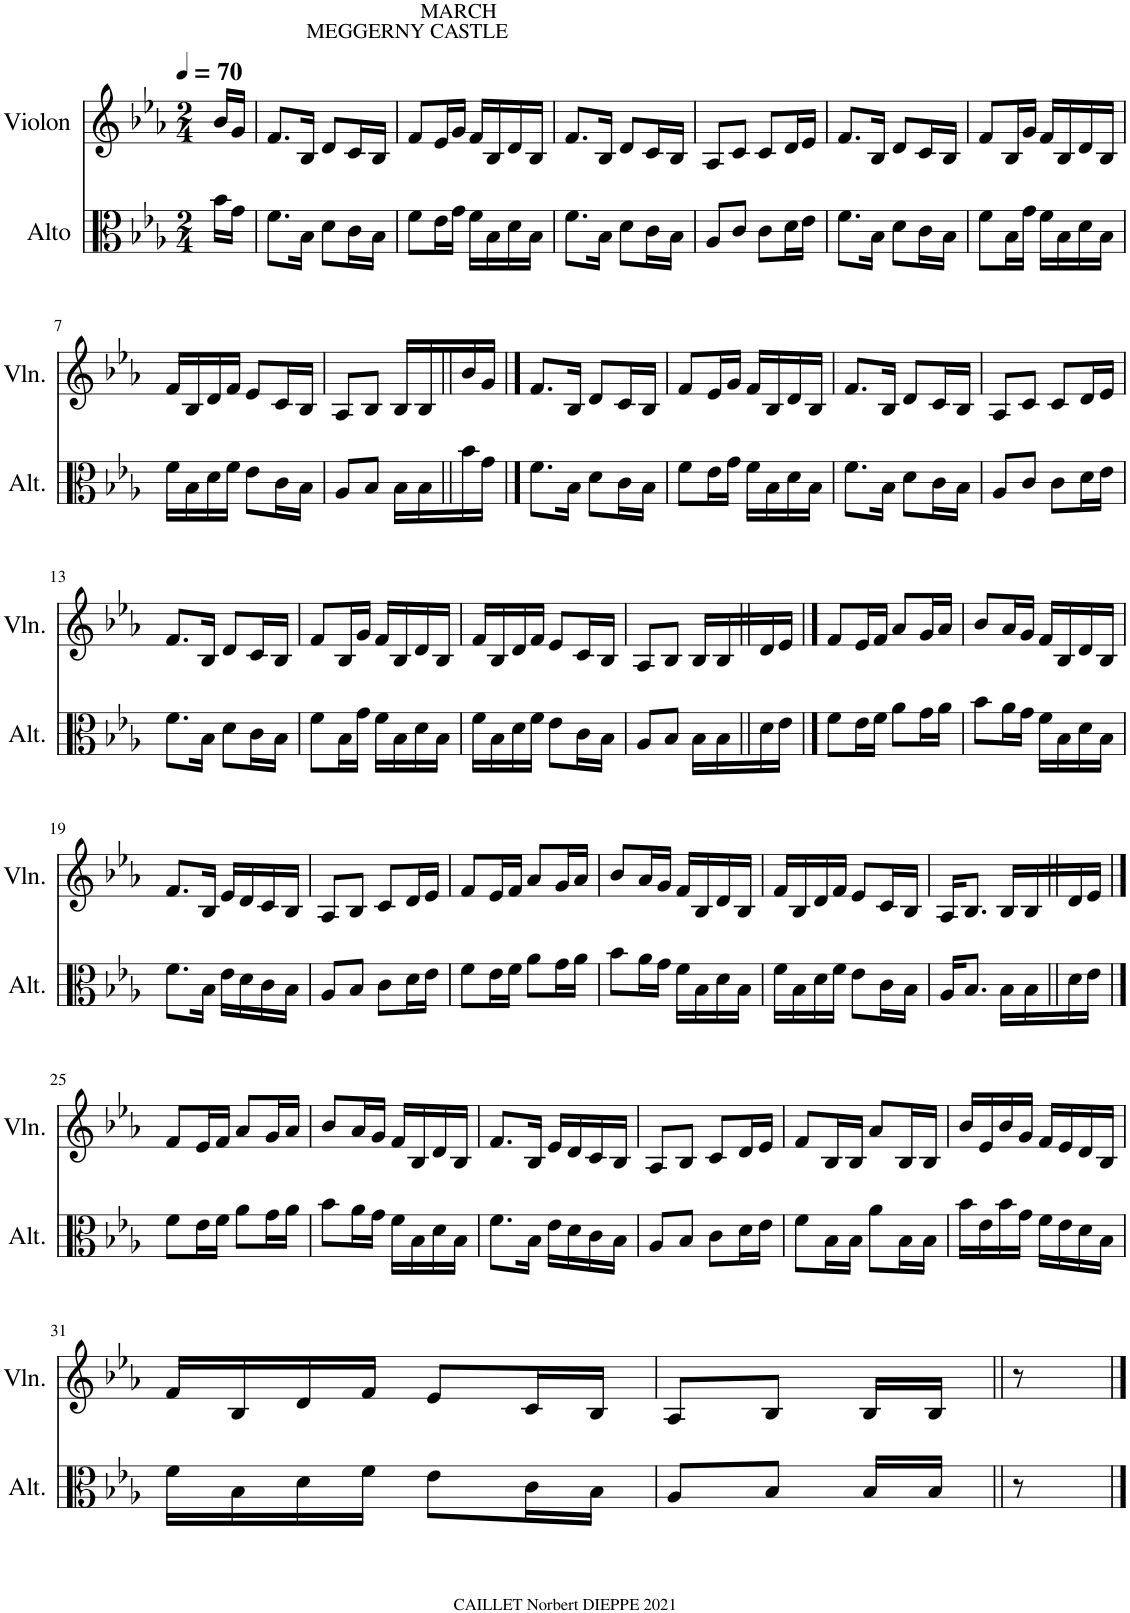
**kern	**kern
*part2	*part1
*staff2	*staff1
*I"Alto	*I"Violon
*I'Alt.	*I'Vln.
*clefC3	*clefG2
*k[b-e-a-]	*k[b-e-a-]
*M2/4	*M2/4
*MM70	*MM70
=	=
16b-\LL	16b-/LL
16g\JJ	16g/JJ
=1	=1
!	!LO:TX:a:t=MEGGERNY CASTLE
8.f\L	8.f/L
16B-\Jk	16B-/Jk
8d\L	8d/L
16c\L	16c/L
16B-\JJ	16B-/JJ
=2	=2
8f\L	8f/L
16e-\L	16e-/L
16g\JJ	16g/JJ
16f\LL	16f/LL
16B-\	16B-/
16d\	16d/
16B-\JJ	16B-/JJ
=3	=3
!	!LO:TX:a:t=MARCH
8.f\L	8.f/L
16B-\Jk	16B-/Jk
8d\L	8d/L
16c\L	16c/L
16B-\JJ	16B-/JJ
=4	=4
8A-/L	8A-/L
8c/J	8c/J
8c\L	8c/L
16d\L	16d/L
16e-\JJ	16e-/JJ
=5	=5
8.f\L	8.f/L
16B-\Jk	16B-/Jk
8d\L	8d/L
16c\L	16c/L
16B-\JJ	16B-/JJ
=6	=6
8f\L	8f/L
16B-\L	16B-/L
16g\JJ	16g/JJ
16f\LL	16f/LL
16B-\	16B-/
16d\	16d/
16B-\JJ	16B-/JJ
!!LO:LB:g=z
=7	=7
16f\LL	16f/LL
16B-\	16B-/
16d\	16d/
16f\JJ	16f/JJ
8e-\L	8e-/L
16c\L	16c/L
16B-\JJ	16B-/JJ
=8	=8
8A-/L	8A-/L
8B-/J	8B-/J
16B-\LL	16B-/LL
16B-\	16B-/
16b-\	16b-/
16g\JJ	16g/JJ
==9	==9
8.f\L	8.f/L
16B-\Jk	16B-/Jk
8d\L	8d/L
16c\L	16c/L
16B-\JJ	16B-/JJ
=10	=10
8f\L	8f/L
16e-\L	16e-/L
16g\JJ	16g/JJ
16f\LL	16f/LL
16B-\	16B-/
16d\	16d/
16B-\JJ	16B-/JJ
=11	=11
8.f\L	8.f/L
16B-\Jk	16B-/Jk
8d\L	8d/L
16c\L	16c/L
16B-\JJ	16B-/JJ
=12	=12
8A-/L	8A-/L
8c/J	8c/J
8c\L	8c/L
16d\L	16d/L
16e-\JJ	16e-/JJ
!!LO:LB:g=z
=13	=13
8.f\L	8.f/L
16B-\Jk	16B-/Jk
8d\L	8d/L
16c\L	16c/L
16B-\JJ	16B-/JJ
=14	=14
8f\L	8f/L
16B-\L	16B-/L
16g\JJ	16g/JJ
16f\LL	16f/LL
16B-\	16B-/
16d\	16d/
16B-\JJ	16B-/JJ
=15	=15
16f\LL	16f/LL
16B-\	16B-/
16d\	16d/
16f\JJ	16f/JJ
8e-\L	8e-/L
16c\L	16c/L
16B-\JJ	16B-/JJ
=16	=16
8A-/L	8A-/L
8B-/J	8B-/J
16B-\LL	16B-/LL
16B-\	16B-/
16d\	16d/
16e-\JJ	16e-/JJ
==17	==17
8f\L	8f/L
16e-\L	16e-/L
16f\JJ	16f/JJ
8a-\L	8a-/L
16g\L	16g/L
16a-\JJ	16a-/JJ
=18	=18
8b-\L	8b-/L
16a-\L	16a-/L
16g\JJ	16g/JJ
16f\LL	16f/LL
16B-\	16B-/
16d\	16d/
16B-\JJ	16B-/JJ
!!LO:LB:g=z
=19	=19
8.f\L	8.f/L
16B-\Jk	16B-/Jk
16e-\LL	16e-/LL
16d\	16d/
16c\	16c/
16B-\JJ	16B-/JJ
=20	=20
8A-/L	8A-/L
8B-/J	8B-/J
8c\L	8c/L
16d\L	16d/L
16e-\JJ	16e-/JJ
=21	=21
8f\L	8f/L
16e-\L	16e-/L
16f\JJ	16f/JJ
8a-\L	8a-/L
16g\L	16g/L
16a-\JJ	16a-/JJ
=22	=22
8b-\L	8b-/L
16a-\L	16a-/L
16g\JJ	16g/JJ
16f\LL	16f/LL
16B-\	16B-/
16d\	16d/
16B-\JJ	16B-/JJ
=23	=23
16f\LL	16f/LL
16B-\	16B-/
16d\	16d/
16f\JJ	16f/JJ
8e-\L	8e-/L
16c\L	16c/L
16B-\JJ	16B-/JJ
=24	=24
16A-/KL	16A-/KL
8.B-/J	8.B-/J
16B-\LL	16B-/LL
16B-\	16B-/
16d\	16d/
16e-\JJ	16e-/JJ
!!LO:LB:g=z
==25	==25
8f\L	8f/L
16e-\L	16e-/L
16f\JJ	16f/JJ
8a-\L	8a-/L
16g\L	16g/L
16a-\JJ	16a-/JJ
=26	=26
8b-\L	8b-/L
16a-\L	16a-/L
16g\JJ	16g/JJ
16f\LL	16f/LL
16B-\	16B-/
16d\	16d/
16B-\JJ	16B-/JJ
=27	=27
8.f\L	8.f/L
16B-\Jk	16B-/Jk
16e-\LL	16e-/LL
16d\	16d/
16c\	16c/
16B-\JJ	16B-/JJ
=28	=28
8A-/L	8A-/L
8B-/J	8B-/J
8c\L	8c/L
16d\L	16d/L
16e-\JJ	16e-/JJ
=29	=29
8f\L	8f/L
16B-\L	16B-/L
16B-\JJ	16B-/JJ
8a-\L	8a-/L
16B-\L	16B-/L
16B-\JJ	16B-/JJ
=30	=30
16b-\LL	16b-/LL
16e-\	16e-/
16b-\	16b-/
16g\JJ	16g/JJ
16f\LL	16f/LL
16e-\	16e-/
16d\	16d/
16B-\JJ	16B-/JJ
!!LO:LB:g=z
=31	=31
16f\LL	16f/LL
16B-\	16B-/
16d\	16d/
16f\JJ	16f/JJ
8e-\L	8e-/L
16c\L	16c/L
16B-\JJ	16B-/JJ
=32	=32
8A-/L	8A-/L
8B-/J	8B-/J
16B-/LL	16B-/LL
16B-/JJ	16B-/JJ
8r	8r
==	==
*-	*-
